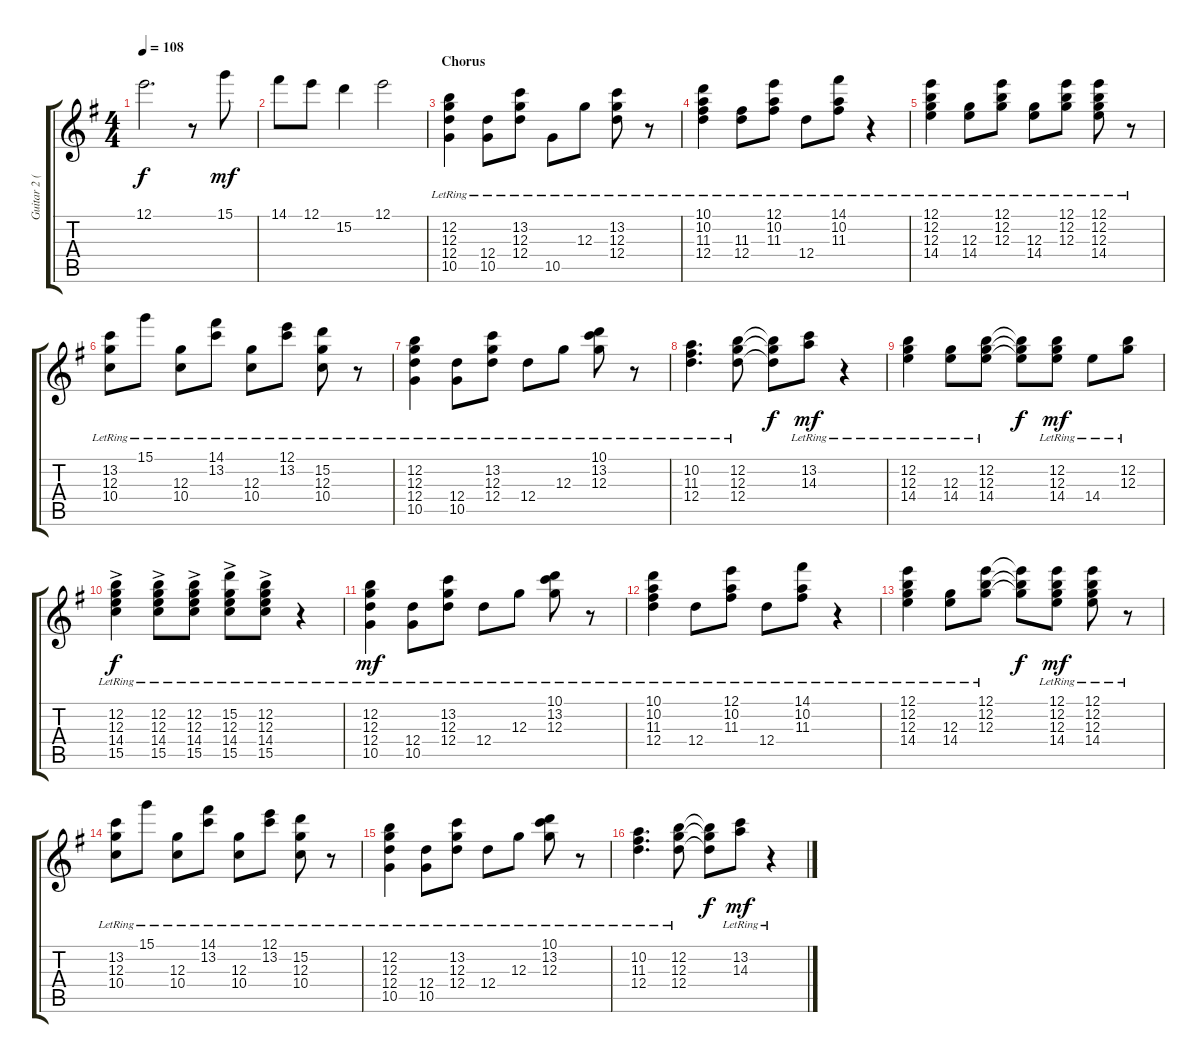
\track ("Guitar 2 (Clean)" "Guitar 2 (") {instrument electricguitarjazz}
\staff {score tabs}
\tuning (E4 B3 G3 D3 A2 E2) {hide}
\ts (4 4)
\tempo 108
\clef g2
\ks g
12.1{t}.2{d dy f} r.8 15.1.8{dy mf} |
14.1.8 12.1.8 15.2.4 12.1.2 |
\section ("" "Chorus")
(12.2{lr} 12.3{lr} 12.4{lr} 10.5{lr}).4 (12.4{lr} 10.5{lr}).8 (13.2{lr} 12.3{lr} 12.4{lr}).8 10.5{lr}.8 12.3{lr}.8 (13.2{lr} 12.3{lr} 12.4{lr}).8 r.8 |
(10.1{lr} 10.2{lr} 11.3{lr} 12.4{lr}).4 (11.3{lr} 12.4{lr}).8 (12.1{lr} 10.2{lr} 11.3{lr}).8 12.4{lr}.8 (14.1{lr} 10.2{lr} 11.3{lr}).8 r.4 |
(12.1{lr} 12.2{lr} 12.3{lr} 14.4{lr}).4 (12.3{lr} 14.4{lr}).8 (12.1{lr} 12.2{lr} 12.3{lr}).8 (12.3{lr} 14.4{lr}).8 (12.1{lr} 12.2{lr} 12.3{lr}).8 (12.1{lr} 12.2{lr} 12.3{lr} 14.4{lr}).8 r.8 |
(13.2{lr} 12.3{lr} 10.4{lr}).8 15.1{lr}.8 (12.3{lr} 10.4{lr}).8 (14.1{lr} 13.2{lr}).8 (12.3{lr} 10.4{lr}).8 (12.1{lr} 13.2{lr}).8 (15.2{lr} 12.3{lr} 10.4{lr}).8 r.8 |
(12.2{lr} 12.3{lr} 12.4{lr} 10.5{lr}).4 (12.4{lr} 10.5{lr}).8 (13.2{lr} 12.3{lr} 12.4{lr}).8 12.4{lr}.8 12.3{lr}.8 (10.1{lr} 13.2{lr} 12.3{lr}).8 r.8 |
(10.2{lr} 11.3{lr} 12.4{lr}).4{d} (12.2{lr} 12.3{lr} 12.4{lr}).8 (12.2{t} 12.3{t} 12.4{t}).8{dy f} (13.2{lr} 14.3{lr}).8{dy mf} r.4 |
(12.2{lr} 12.3{lr} 14.4{lr}).4 (12.3{lr} 14.4{lr}).8 (12.2{lr} 12.3{lr} 14.4{lr}).8 (12.2{t} 12.3{t} 14.4{t}).8{dy f} (12.2{lr} 12.3{lr} 14.4{lr}).8{dy mf} 14.4{lr}.8 (12.2{lr} 12.3{lr}).8 |
(12.2{ac lr} 12.3{ac lr} 14.4{ac lr} 15.5{ac lr}).4{dy f} (12.2{ac lr} 12.3{ac lr} 14.4{ac lr} 15.5{ac lr}).8 (12.2{ac lr} 12.3{ac lr} 14.4{ac lr} 15.5{ac lr}).8 (15.2{ac lr} 12.3{ac lr} 14.4{ac lr} 15.5{ac lr}).8 (12.2{ac lr} 12.3{ac lr} 14.4{ac lr} 15.5{ac lr}).8 r.4 |
(12.2{lr} 12.3{lr} 12.4{lr} 10.5{lr}).4{dy mf} (12.4{lr} 10.5{lr}).8 (13.2{lr} 12.3{lr} 12.4{lr}).8 12.4{lr}.8 12.3{lr}.8 (10.1{lr} 13.2{lr} 12.3{lr}).8 r.8 |
(10.1{lr} 10.2{lr} 11.3{lr} 12.4{lr}).4 12.4{lr}.8 (12.1{lr} 10.2{lr} 11.3{lr}).8 12.4{lr}.8 (14.1{lr} 10.2{lr} 11.3{lr}).8 r.4 |
(12.1{lr} 12.2{lr} 12.3{lr} 14.4{lr}).4 (12.3{lr} 14.4{lr}).8 (12.1{lr} 12.2{lr} 12.3{lr}).8 (12.1{t} 12.2{t} 12.3{t}).8{dy f} (12.1{lr} 12.2{lr} 12.3{lr} 14.4{lr}).8{dy mf} (12.1{lr} 12.2{lr} 12.3{lr} 14.4{lr}).8 r.8 |
(13.2{lr} 12.3{lr} 10.4{lr}).8 15.1{lr}.8 (12.3{lr} 10.4{lr}).8 (14.1{lr} 13.2{lr}).8 (12.3{lr} 10.4{lr}).8 (12.1{lr} 13.2{lr}).8 (15.2{lr} 12.3{lr} 10.4{lr}).8 r.8 |
(12.2{lr} 12.3{lr} 12.4{lr} 10.5{lr}).4 (12.4{lr} 10.5{lr}).8 (13.2{lr} 12.3{lr} 12.4{lr}).8 12.4{lr}.8 12.3{lr}.8 (10.1{lr} 13.2{lr} 12.3{lr}).8 r.8 |
(10.2{lr} 11.3{lr} 12.4{lr}).4{d} (12.2{lr} 12.3{lr} 12.4{lr}).8 (12.2{t} 12.3{t} 12.4{t}).8{dy f} (13.2{lr} 14.3{lr}).8{dy mf} r.4
